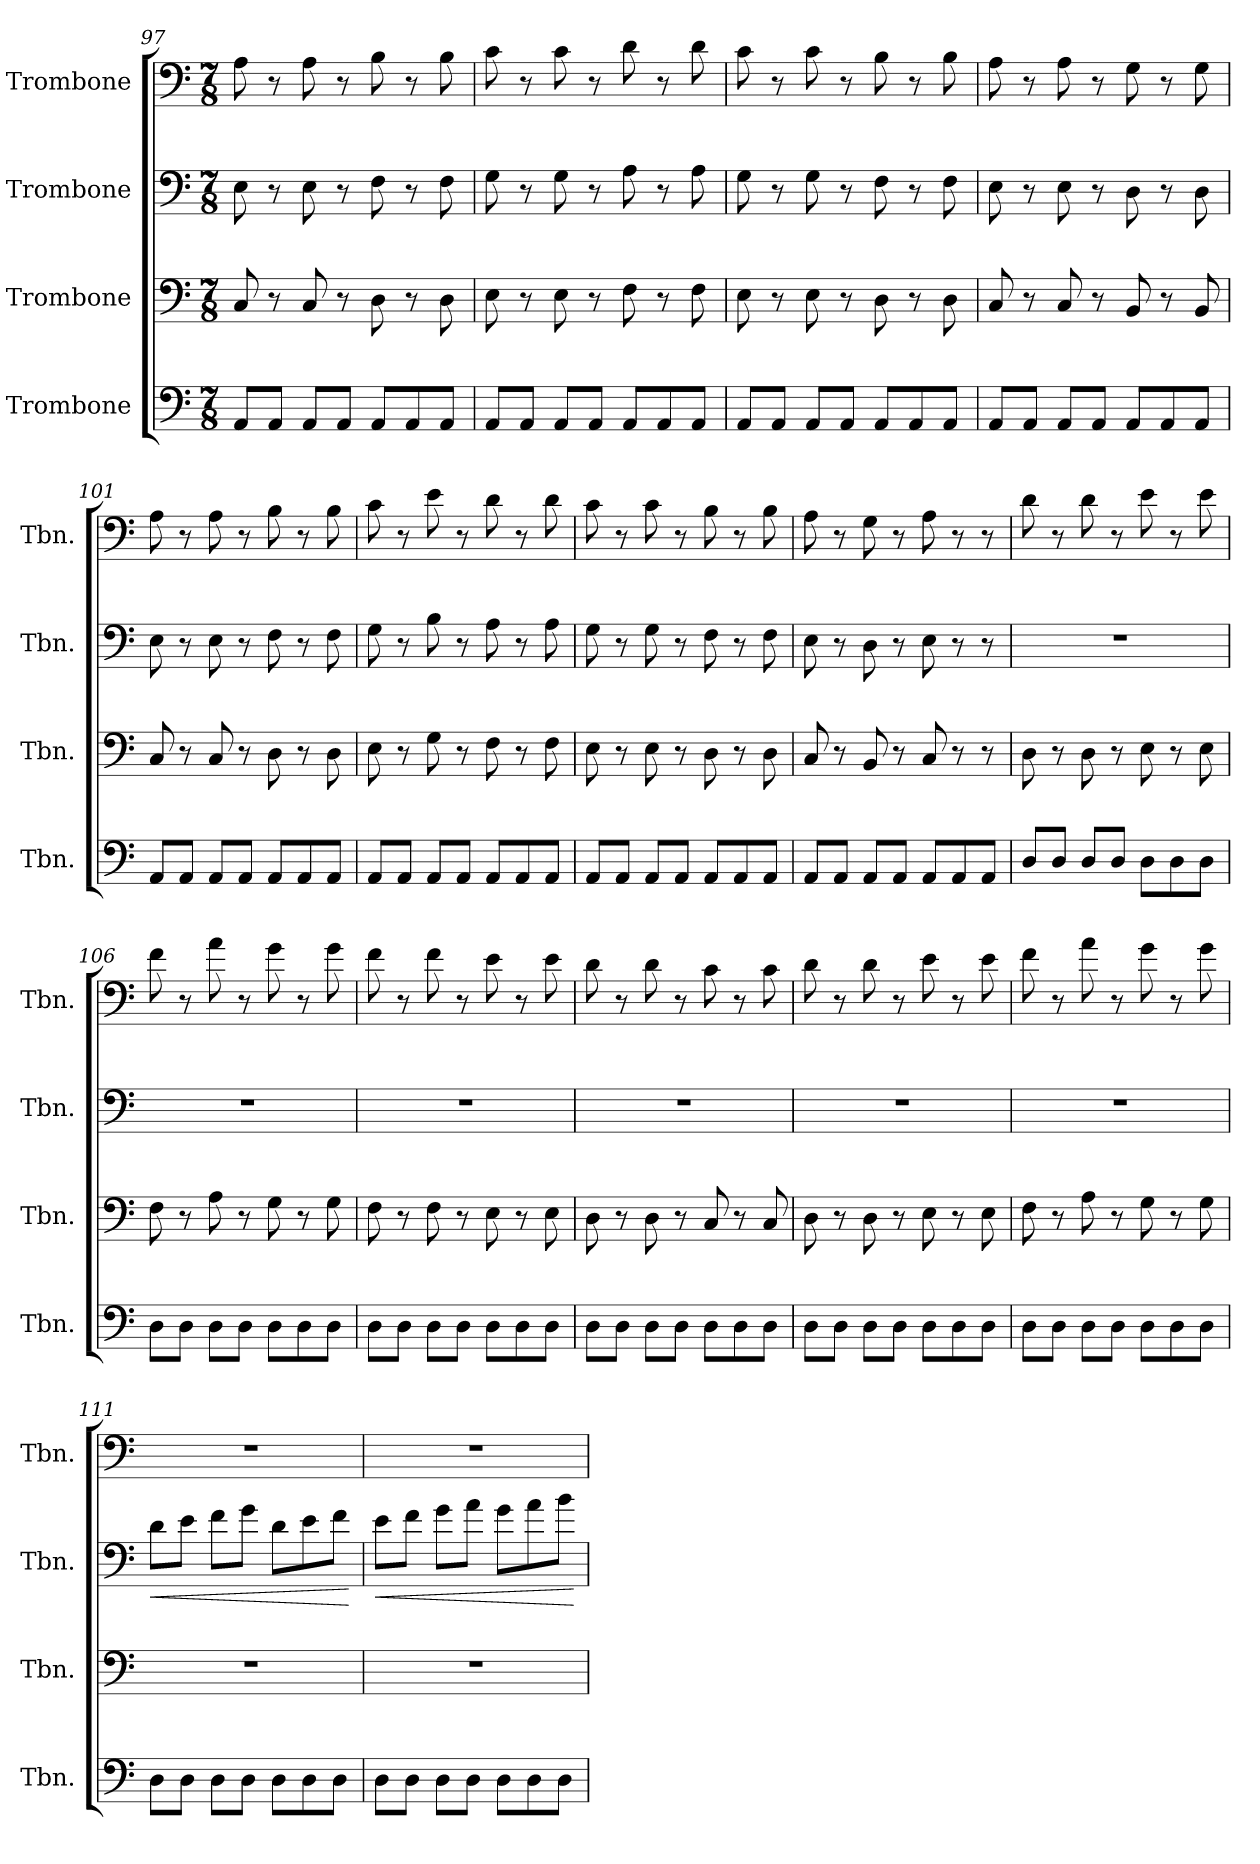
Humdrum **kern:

**kern	**kern	**kern	**dynam	**kern
*part4	*part3	*part2	*part2	*part1
*staff4	*staff3	*staff2	*staff2	*staff1
*I"Trombone	*I"Trombone	*I"Trombone	*	*I"Trombone
*I'Tbn.	*I'Tbn.	*I'Tbn.	*	*I'Tbn.
*clefF4	*clefF4	*clefF4	*	*clefF4
*k[]	*k[]	*k[]	*	*k[]
*M7/8	*M7/8	*M7/8	*	*M7/8
=97	=97	=97	=97	=97
8AA/L	8C/	8E\	.	8A\
8AA/J	8r	8r	.	8r
8AA/L	8C/	8E\	.	8A\
8AA/J	8r	8r	.	8r
8AA/L	8D\	8F\	.	8B\
8AA/	8r	8r	.	8r
8AA/J	8D\	8F\	.	8B\
!!LO:LB:g=z
=98	=98	=98	=98	=98
8AA/L	8E\	8G\	.	8c\
8AA/J	8r	8r	.	8r
8AA/L	8E\	8G\	.	8c\
8AA/J	8r	8r	.	8r
8AA/L	8F\	8A\	.	8d\
8AA/	8r	8r	.	8r
8AA/J	8F\	8A\	.	8d\
=99	=99	=99	=99	=99
8AA/L	8E\	8G\	.	8c\
8AA/J	8r	8r	.	8r
8AA/L	8E\	8G\	.	8c\
8AA/J	8r	8r	.	8r
8AA/L	8D\	8F\	.	8B\
8AA/	8r	8r	.	8r
8AA/J	8D\	8F\	.	8B\
=100	=100	=100	=100	=100
8AA/L	8C/	8E\	.	8A\
8AA/J	8r	8r	.	8r
8AA/L	8C/	8E\	.	8A\
8AA/J	8r	8r	.	8r
8AA/L	8BB/	8D\	.	8G\
8AA/	8r	8r	.	8r
8AA/J	8BB/	8D\	.	8G\
=101	=101	=101	=101	=101
8AA/L	8C/	8E\	.	8A\
8AA/J	8r	8r	.	8r
8AA/L	8C/	8E\	.	8A\
8AA/J	8r	8r	.	8r
8AA/L	8D\	8F\	.	8B\
8AA/	8r	8r	.	8r
8AA/J	8D\	8F\	.	8B\
=102	=102	=102	=102	=102
8AA/L	8E\	8G\	.	8c\
8AA/J	8r	8r	.	8r
8AA/L	8G\	8B\	.	8e\
8AA/J	8r	8r	.	8r
8AA/L	8F\	8A\	.	8d\
8AA/	8r	8r	.	8r
8AA/J	8F\	8A\	.	8d\
!!LO:LB:g=z
=103	=103	=103	=103	=103
8AA/L	8E\	8G\	.	8c\
8AA/J	8r	8r	.	8r
8AA/L	8E\	8G\	.	8c\
8AA/J	8r	8r	.	8r
8AA/L	8D\	8F\	.	8B\
8AA/	8r	8r	.	8r
8AA/J	8D\	8F\	.	8B\
=104	=104	=104	=104	=104
8AA/L	8C/	8E\	.	8A\
8AA/J	8r	8r	.	8r
8AA/L	8BB/	8D\	.	8G\
8AA/J	8r	8r	.	8r
8AA/L	8C/	8E\	.	8A\
8AA/	8r	8r	.	8r
8AA/J	8r	8r	.	8r
=105	=105	=105	=105	=105
8D/L	8D\	2..r	.	8d\
8D/J	8r	.	.	8r
8D/L	8D\	.	.	8d\
8D/J	8r	.	.	8r
8D\L	8E\	.	.	8e\
8D\	8r	.	.	8r
8D\J	8E\	.	.	8e\
=106	=106	=106	=106	=106
8D\L	8F\	2..r	.	8f\
8D\J	8r	.	.	8r
8D\L	8A\	.	.	8a\
8D\J	8r	.	.	8r
8D\L	8G\	.	.	8g\
8D\	8r	.	.	8r
8D\J	8G\	.	.	8g\
=107	=107	=107	=107	=107
8D\L	8F\	2..r	.	8f\
8D\J	8r	.	.	8r
8D\L	8F\	.	.	8f\
8D\J	8r	.	.	8r
8D\L	8E\	.	.	8e\
8D\	8r	.	.	8r
8D\J	8E\	.	.	8e\
!!LO:PB:g=z
=108	=108	=108	=108	=108
8D\L	8D\	2..r	.	8d\
8D\J	8r	.	.	8r
8D\L	8D\	.	.	8d\
8D\J	8r	.	.	8r
8D\L	8C/	.	.	8c\
8D\	8r	.	.	8r
8D\J	8C/	.	.	8c\
=109	=109	=109	=109	=109
8D\L	8D\	2..r	.	8d\
8D\J	8r	.	.	8r
8D\L	8D\	.	.	8d\
8D\J	8r	.	.	8r
8D\L	8E\	.	.	8e\
8D\	8r	.	.	8r
8D\J	8E\	.	.	8e\
=110	=110	=110	=110	=110
8D\L	8F\	2..r	.	8f\
8D\J	8r	.	.	8r
8D\L	8A\	.	.	8a\
8D\J	8r	.	.	8r
8D\L	8G\	.	.	8g\
8D\	8r	.	.	8r
8D\J	8G\	.	.	8g\
=111	=111	=111	=111	=111
!	!	!	!LO:HP:b	!
8D\L	2..r	8d\L	<	2..r
8D\J	.	8e\J	.	.
8D\L	.	8f\L	.	.
8D\J	.	8g\J	.	.
8D\L	.	8d\L	.	.
8D\	.	8e\	.	.
8D\J	.	8f\J	.	.
.	.	.	[	.
=112	=112	=112	=112	=112
!	!	!	!LO:HP:b	!
8D\L	2..r	8e\L	<	2..r
8D\J	.	8f\J	.	.
8D\L	.	8g\L	.	.
8D\J	.	8a\J	.	.
8D\L	.	8g\L	.	.
8D\	.	8a\	.	.
8D\J	.	8b\J	.	.
.	.	.	[	.
=	=	=	=	=
*-	*-	*-	*-	*-
